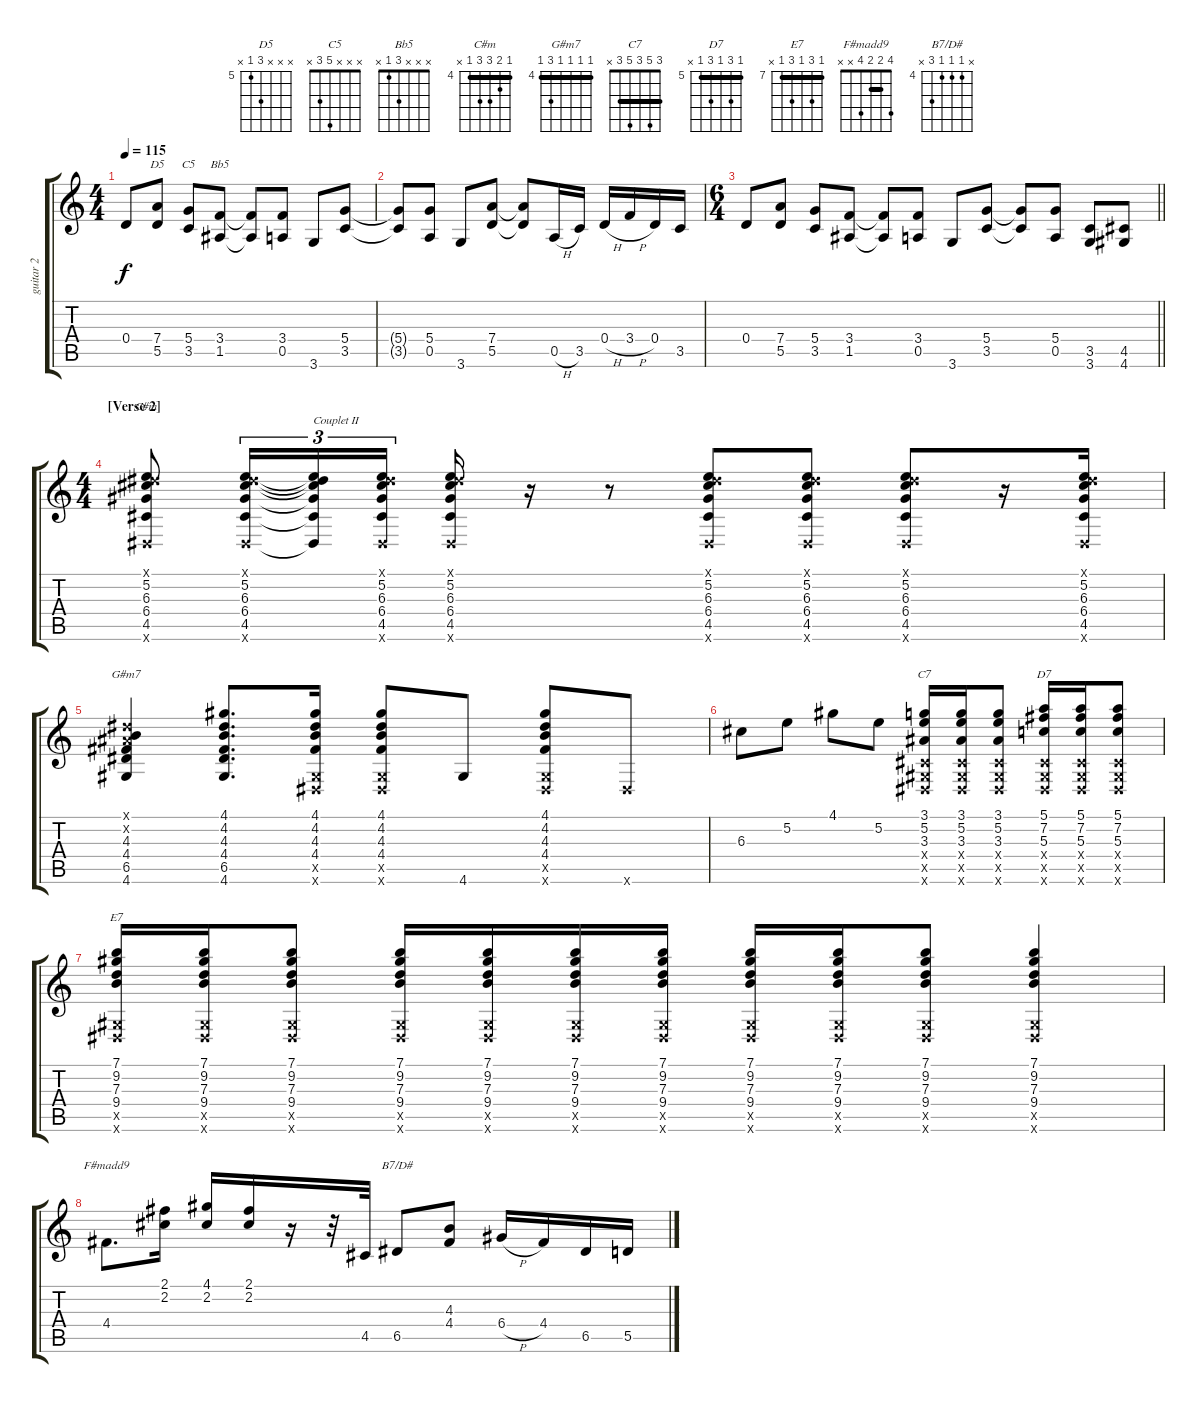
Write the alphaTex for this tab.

\track ("guitar 2" "guitar 2") {instrument overdrivenguitar}
\staff {score tabs}
\tuning (E4 B3 G3 D3 A2 E2) {hide}
\chord ("D5" x x x 7 5 x) {firstfret 5}
\chord ("C5" x x x 5 3 x)
\chord ("Bb5" x x x 3 1 x)
\chord ("C#m" 4 5 6 6 4 x) {firstfret 4 barre 4}
\chord ("G#m7" 4 4 4 4 6 4) {firstfret 4 barre 4}
\chord ("C7" 3 5 3 5 3 x) {barre 3}
\chord ("D7" 5 7 5 7 5 x) {firstfret 5 barre 5}
\chord ("E7" 7 9 7 9 7 x) {firstfret 7 barre 7}
\chord ("F#madd9" 4 2 2 4 x x) {barre 2}
\chord ("B7/D#" x 4 4 4 6 x) {firstfret 4}
\ts (4 4)
\tempo 115
\clef g2
\ks c
0.4.8{dy f} (7.4 5.5).8{ch "D5"} (5.4 3.5).8{ch "C5"} (3.4 1.5).8{ch "Bb5"} (3.4{t} 1.5{t}).8 (3.4 0.5).8 3.6.8 (5.4 3.5).8 |
(5.4{t} 3.5{t}).8 (5.4 0.5).8 3.6.8 (7.4 5.5).8 (7.4{t} 5.5{t}).8 0.5{h}.16 3.5.16 0.4{h}.16 3.4{h}.16 0.4.16 3.5.16 |
\ts (6 4)
\barLineRight lightlight
0.4.8 (7.4 5.5).8 (5.4 3.5).8 (3.4 1.5).8 (3.4{t} 1.5{t}).8 (3.4 0.5).8 3.6.8 (5.4 3.5).8 (5.4{t} 3.5{t}).8 (5.4 0.5).8 (3.5 3.6).8 (4.5 4.6).8 |
\ts (4 4)
\section ("" "[Verse 2]")
(-1.1{x} 5.2 6.3 6.4 4.5 -1.6{x}).8{ch "C#m"} (-1.1{x} 5.2 6.3 6.4 4.5 -1.6{x}).16{tu (3 2)} (-1.1{t} 5.2{t} 6.3{t} 6.4{t} 4.5{t} -1.6{t}).16{tu (3 2) txt "Couplet II"} (-1.1{x} 5.2 6.3 6.4 4.5 -1.6{x}).16{tu (3 2)} (-1.1{x} 5.2 6.3 6.4 4.5 -1.6{x}).16 r.16 r.8 (-1.1{x} 5.2 6.3 6.4 4.5 -1.6{x}).8 (-1.1{x} 5.2 6.3 6.4 4.5 -1.6{x}).8 (-1.1{x} 5.2 6.3 6.4 4.5 -1.6{x}).8 r.16 (-1.1{x} 5.2 6.3 6.4 4.5 -1.6{x}).16 |
(-1.1{x} -1.2{x} 4.3 4.4 6.5 4.6).4{ch "G#m7"} (4.1 4.2 4.3 4.4 6.5 4.6).8{d} (4.1 4.2 4.3 4.4 -1.5{x} -1.6{x}).16 (4.1 4.2 4.3 4.4 -1.5{x} -1.6{x}).8 4.6.8 (4.1 4.2 4.3 4.4 -1.5{x} -1.6{x}).8 -1.6{x}.8 |
6.3.8 5.2.8 4.1.8 5.2.8 (3.1 5.2 3.3 -1.4{x} -1.5{x} -1.6{x}).16{ch "C7"} (3.1 5.2 3.3 -1.4{x} -1.5{x} -1.6{x}).16 (3.1 5.2 3.3 -1.4{x} -1.5{x} -1.6{x}).8 (5.1 7.2 5.3 -1.4{x} -1.5{x} -1.6{x}).16{ch "D7"} (5.1 7.2 5.3 -1.4{x} -1.5{x} -1.6{x}).16 (5.1 7.2 5.3 -1.4{x} -1.5{x} -1.6{x}).8 |
(7.1 9.2 7.3 9.4 -1.5{x} -1.6{x}).16{ch "E7"} (7.1 9.2 7.3 9.4 -1.5{x} -1.6{x}).16 (7.1 9.2 7.3 9.4 -1.5{x} -1.6{x}).8 (7.1 9.2 7.3 9.4 -1.5{x} -1.6{x}).16 (7.1 9.2 7.3 9.4 -1.5{x} -1.6{x}).16 (7.1 9.2 7.3 9.4 -1.5{x} -1.6{x}).16 (7.1 9.2 7.3 9.4 -1.5{x} -1.6{x}).16 (7.1 9.2 7.3 9.4 -1.5{x} -1.6{x}).16 (7.1 9.2 7.3 9.4 -1.5{x} -1.6{x}).16 (7.1 9.2 7.3 9.4 -1.5{x} -1.6{x}).8 (7.1 9.2 7.3 9.4 -1.5{x} -1.6{x}).4 |
4.4.8{d ch "F#madd9"} (2.1 2.2).16 (4.1 2.2).16 (2.1 2.2).16 r.16 r.32 4.5.32 6.5.8{ch "B7/D#"} (4.3 4.4).8 6.4{h}.16 4.4.16 6.5.16 5.5.16
